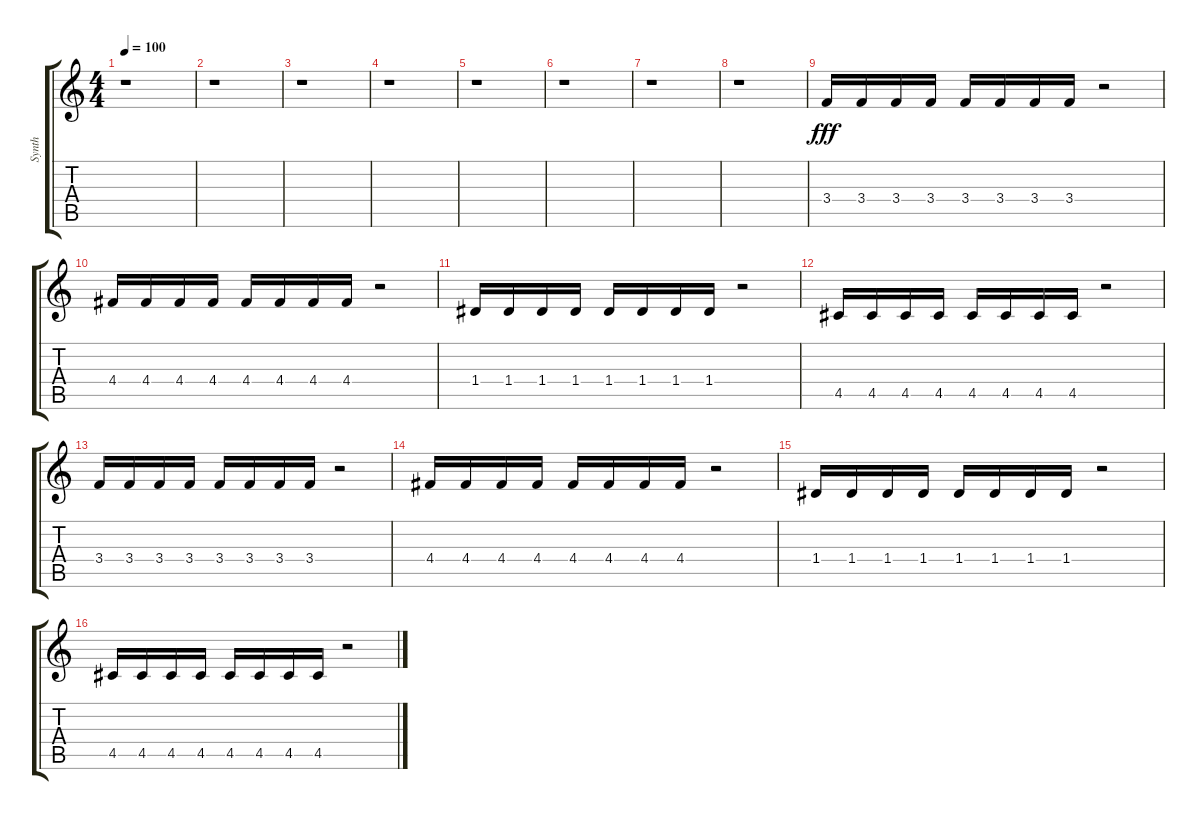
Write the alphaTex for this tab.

\track ("Synth" "Synth") {instrument synthbass2}
\staff {score tabs}
\tuning (E4 B3 G3 D3 A2 E2) {hide}
\ts (4 4)
\tempo 100
\clef g2
\ks c
r.1{dy fff} |
r.1 |
r.1 |
r.1 |
r.1 |
r.1 |
r.1 |
r.1 |
3.4.16{volume 8} 3.4.16{volume 7} 3.4.16{volume 7} 3.4.16{volume 6} 3.4.16{volume 6} 3.4.16{volume 5} 3.4.16{volume 3} 3.4.16{volume 3} r.2 |
4.4.16{volume 7} 4.4.16{volume 6} 4.4.16{volume 6} 4.4.16{volume 6} 4.4.16{volume 5} 4.4.16{volume 5} 4.4.16{volume 4} 4.4.16{volume 3} r.2 |
1.4.16{volume 7} 1.4.16{volume 6} 1.4.16{volume 6} 1.4.16{volume 6} 1.4.16{volume 6} 1.4.16{volume 5} 1.4.16{volume 4} 1.4.16{volume 3} r.2 |
4.5.16{volume 7} 4.5.16{volume 7} 4.5.16{volume 6} 4.5.16{volume 6} 4.5.16{volume 5} 4.5.16{volume 5} 4.5.16{volume 5} 4.5.16{volume 3} r.2 |
3.4.16{volume 8} 3.4.16{volume 7} 3.4.16{volume 7} 3.4.16{volume 6} 3.4.16{volume 6} 3.4.16{volume 5} 3.4.16{volume 3} 3.4.16{volume 3} r.2 |
4.4.16{volume 7} 4.4.16{volume 6} 4.4.16{volume 6} 4.4.16{volume 6} 4.4.16{volume 5} 4.4.16{volume 5} 4.4.16{volume 4} 4.4.16{volume 3} r.2 |
1.4.16{volume 7} 1.4.16{volume 6} 1.4.16{volume 6} 1.4.16{volume 6} 1.4.16{volume 6} 1.4.16{volume 5} 1.4.16{volume 4} 1.4.16{volume 3} r.2 |
4.5.16{volume 7} 4.5.16{volume 7} 4.5.16{volume 6} 4.5.16{volume 6} 4.5.16{volume 5} 4.5.16{volume 5} 4.5.16{volume 5} 4.5.16{volume 3} r.2
